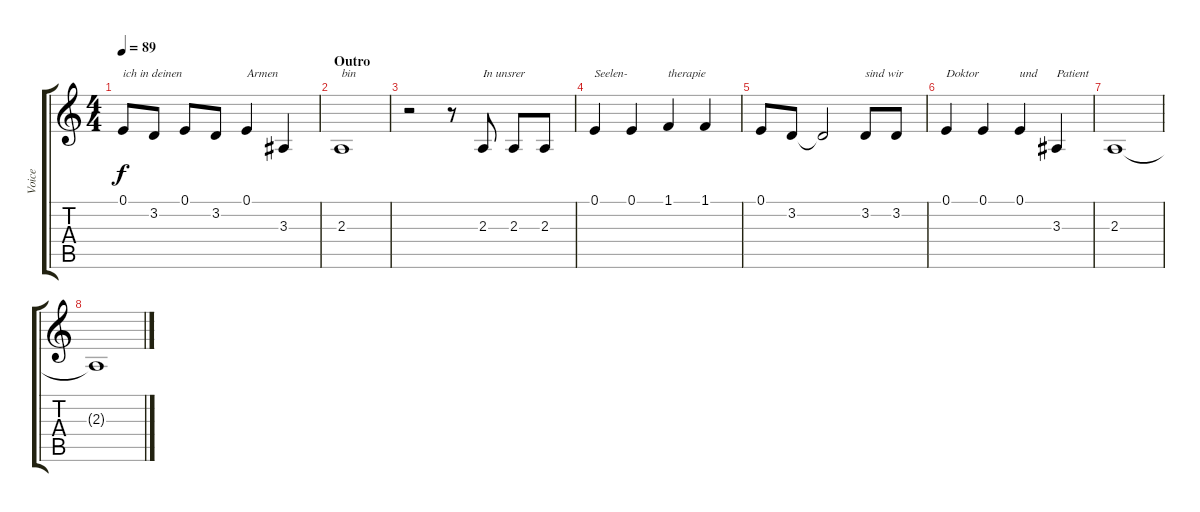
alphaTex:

\track ("Voice" "Voice") {instrument lead6voice}
\staff {score tabs}
\tuning (E4 B3 G3 D3 A2 E2) {hide}
\ts (4 4)
\tempo 89
\clef g2
\ks c
0.1.8{txt "ich in deinen " dy f} 3.2.8 0.1.8 3.2.8 0.1.4{txt "Armen"} 3.3.4 |
\section ("" "Outro")
2.3.1{txt "bin"} |
r.2 r.8 2.3.8{txt "In unsrer"} 2.3.8 2.3.8 |
0.1.4{txt "Seelen-"} 0.1.4 1.1.4{txt "therapie"} 1.1.4 |
0.1.8 3.2.8 3.2{t}.2 3.2.8{txt "sind wir"} 3.2.8 |
0.1.4{txt "Doktor"} 0.1.4 0.1.4{txt "und"} 3.3.4{txt "Patient"} |
2.3.1 |
2.3{t}.1
